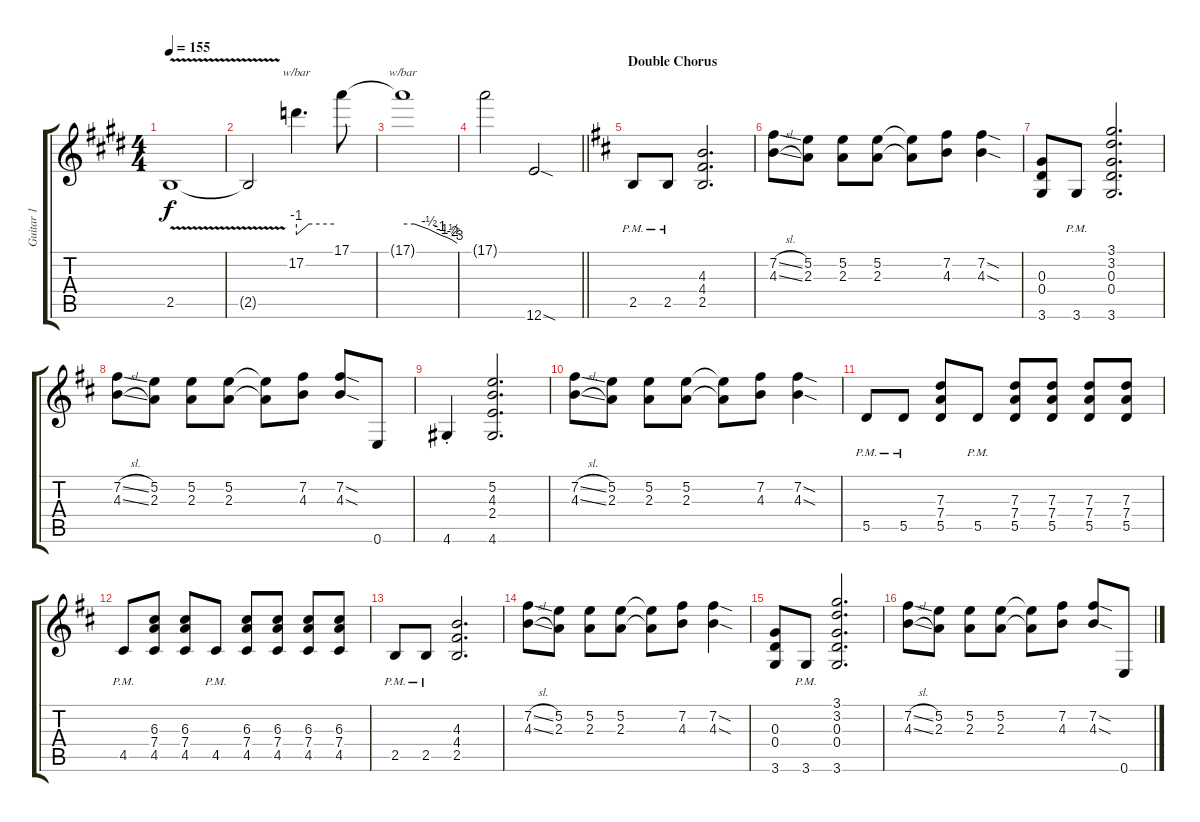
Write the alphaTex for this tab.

\track ("Guitar 1" "Guitar 1") {instrument overdrivenguitar}
\staff {score tabs}
\tuning (E4 B3 G3 D3 A2 E2) {hide}
\ts (4 4)
\tempo 155
\clef g2
\ks e
2.5{v}.1{dy f} |
2.5{t}.2 17.2.4{d tbe (custom default 0 -4 20 0 60 0)} 17.1.8 |
17.1{t}.1{tbe (custom default 0 0 13 0 29 -2 41 -4 50 -6 55 -8 60 -12)} |
\barLineRight lightlight
17.1{t}.2 12.6{sod}.2 |
\section ("" "Double Chorus")
\ks d
2.5{pm}.8 2.5{pm}.8 (4.3 4.4 2.5).2{d} |
(7.2{sl} 4.3{sl}).8 (5.2 2.3).8 (5.2 2.3).8 (5.2 2.3).8 (5.2{t} 2.3{t}).8 (7.2 4.3).8 (7.2{sod} 4.3{sod}).4 |
(0.3 0.4 3.6).8 3.6{pm}.8 (3.1 3.2 0.3 0.4 3.6).2{d} |
(7.2{sl} 4.3{sl}).8 (5.2 2.3).8 (5.2 2.3).8 (5.2 2.3).8 (5.2{t} 2.3{t}).8 (7.2 4.3).8 (7.2{sod} 4.3{sod}).8 0.6.8 |
4.6{st}.4 (5.2 4.3 2.4 4.6).2{d} |
(7.2{sl} 4.3{sl}).8 (5.2 2.3).8 (5.2 2.3).8 (5.2 2.3).8 (5.2{t} 2.3{t}).8 (7.2 4.3).8 (7.2{sod} 4.3{sod}).4 |
5.5{pm}.8 5.5{pm}.8 (7.3 7.4 5.5).8 5.5{pm}.8 (7.3 7.4 5.5).8 (7.3 7.4 5.5).8 (7.3 7.4 5.5).8 (7.3 7.4 5.5).8 |
4.5{pm}.8 (6.3 7.4 4.5).8 (6.3 7.4 4.5).8 4.5{pm}.8 (6.3 7.4 4.5).8 (6.3 7.4 4.5).8 (6.3 7.4 4.5).8 (6.3 7.4 4.5).8 |
2.5{pm}.8 2.5{pm}.8 (4.3 4.4 2.5).2{d} |
(7.2{sl} 4.3{sl}).8 (5.2 2.3).8 (5.2 2.3).8 (5.2 2.3).8 (5.2{t} 2.3{t}).8 (7.2 4.3).8 (7.2{sod} 4.3{sod}).4 |
(0.3 0.4 3.6).8 3.6{pm}.8 (3.1 3.2 0.3 0.4 3.6).2{d} |
(7.2{sl} 4.3{sl}).8 (5.2 2.3).8 (5.2 2.3).8 (5.2 2.3).8 (5.2{t} 2.3{t}).8 (7.2 4.3).8 (7.2{sod} 4.3{sod}).8 0.6.8
